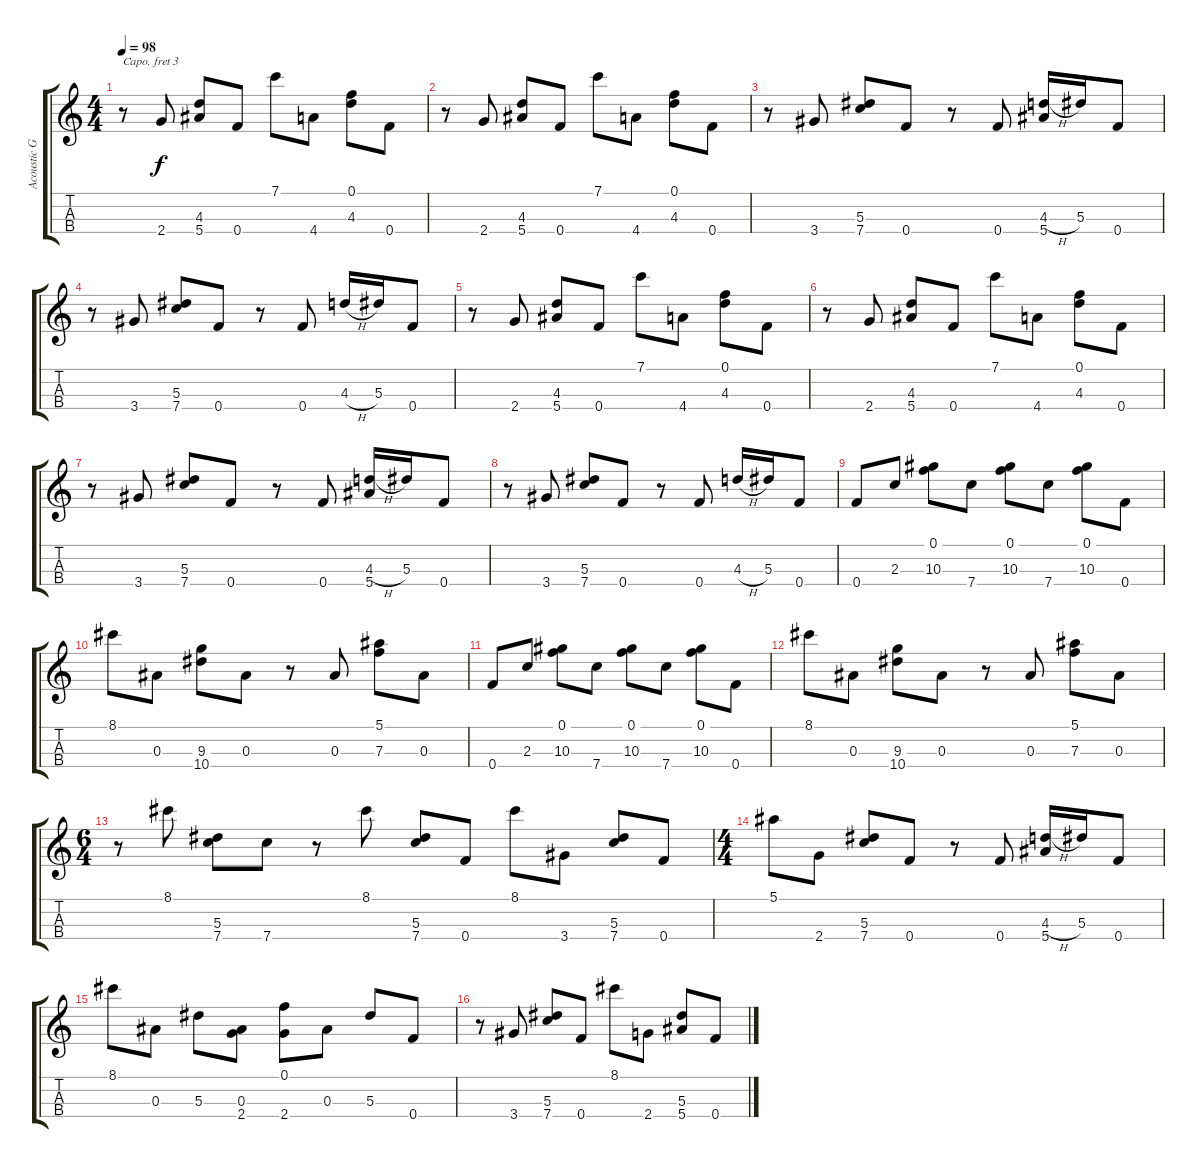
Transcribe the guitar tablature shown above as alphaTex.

\track ("Acoustic Guitar" "Acoustic G") {instrument acousticguitarnylon}
\staff {score tabs}
\capo 3
\tuning (D4 B4 G3 D3) {hide}
\ts (4 4)
\tempo 98
\clef g2
\ks c
r.8{dy f} 2.4.8 (4.3 5.4).8 0.4.8 7.1.8 4.4.8 (0.1 4.3).8 0.4.8 |
r.8 2.4.8 (4.3 5.4).8 0.4.8 7.1.8 4.4.8 (0.1 4.3).8 0.4.8 |
r.8 3.4.8 (5.3 7.4).8 0.4.8 r.8 0.4.8 (4.3{h} 5.4).16 5.3.16 0.4.8 |
r.8 3.4.8 (5.3 7.4).8 0.4.8 r.8 0.4.8 4.3{h}.16 5.3.16 0.4.8 |
r.8 2.4.8 (4.3 5.4).8 0.4.8 7.1.8 4.4.8 (0.1 4.3).8 0.4.8 |
r.8 2.4.8 (4.3 5.4).8 0.4.8 7.1.8 4.4.8 (0.1 4.3).8 0.4.8 |
r.8 3.4.8 (5.3 7.4).8 0.4.8 r.8 0.4.8 (4.3{h} 5.4).16 5.3.16 0.4.8 |
r.8 3.4.8 (5.3 7.4).8 0.4.8 r.8 0.4.8 4.3{h}.16 5.3.16 0.4.8 |
0.4.8 2.3.8 (0.1 10.3).8 7.4.8 (0.1 10.3).8 7.4.8 (0.1 10.3).8 0.4.8 |
8.1.8 0.3.8 (9.3 10.4).8 0.3.8 r.8 0.3.8 (5.1 7.3).8 0.3.8 |
0.4.8 2.3.8 (0.1 10.3).8 7.4.8 (0.1 10.3).8 7.4.8 (0.1 10.3).8 0.4.8 |
8.1.8 0.3.8 (9.3 10.4).8 0.3.8 r.8 0.3.8 (5.1 7.3).8 0.3.8 |
\ts (6 4)
r.8 8.1.8 (5.3 7.4).8 7.4.8 r.8 8.1.8 (5.3 7.4).8 0.4.8 8.1.8 3.4.8 (5.3 7.4).8 0.4.8 |
\ts (4 4)
5.1.8 2.4.8 (5.3 7.4).8 0.4.8 r.8 0.4.8 (4.3{h} 5.4).16 5.3.16 0.4.8 |
8.1.8 0.3.8 5.3.8 (0.3 2.4).8 (0.1 2.4).8 0.3.8 5.3.8 0.4.8 |
r.8 3.4.8 (5.3 7.4).8 0.4.8 8.1.8 2.4.8 (5.3 5.4).8 0.4.8
